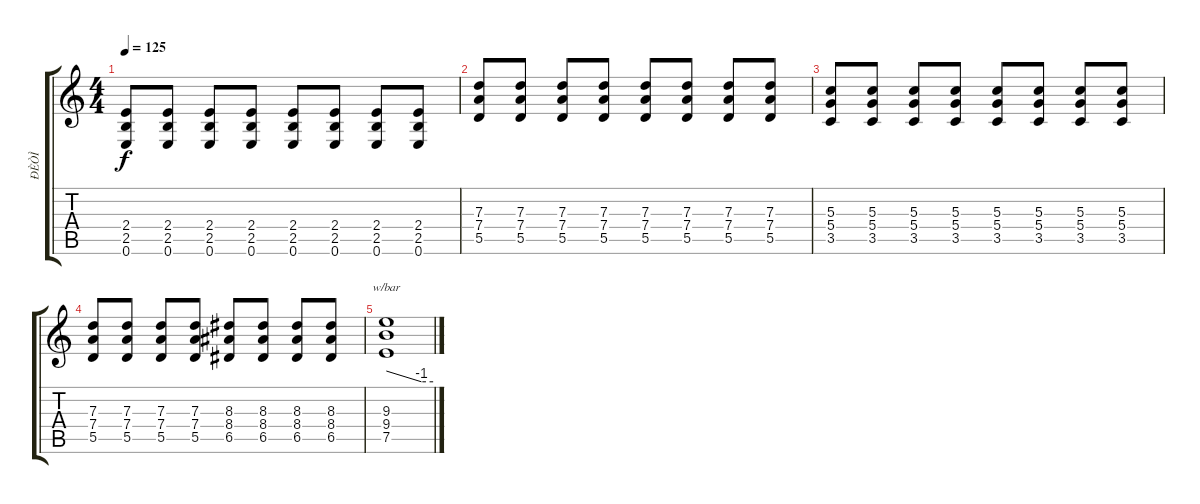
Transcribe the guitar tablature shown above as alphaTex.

\track ("ÐÈÒÌ" "ÐÈÒÌ") {instrument distortionguitar}
\staff {score tabs}
\tuning (E4 B3 G3 D3 A2 E2) {hide}
\ts (4 4)
\tempo 125
\clef g2
\ks c
(2.4 2.5 0.6).8{dy f} (2.4 2.5 0.6).8 (2.4 2.5 0.6).8 (2.4 2.5 0.6).8 (2.4 2.5 0.6).8 (2.4 2.5 0.6).8 (2.4 2.5 0.6).8 (2.4 2.5 0.6).8 |
(7.3 7.4 5.5).8 (7.3 7.4 5.5).8 (7.3 7.4 5.5).8 (7.3 7.4 5.5).8 (7.3 7.4 5.5).8 (7.3 7.4 5.5).8 (7.3 7.4 5.5).8 (7.3 7.4 5.5).8 |
(5.3 5.4 3.5).8 (5.3 5.4 3.5).8 (5.3 5.4 3.5).8 (5.3 5.4 3.5).8 (5.3 5.4 3.5).8 (5.3 5.4 3.5).8 (5.3 5.4 3.5).8 (5.3 5.4 3.5).8 |
(7.3 7.4 5.5).8 (7.3 7.4 5.5).8 (7.3 7.4 5.5).8 (7.3 7.4 5.5).8 (8.3 8.4 6.5).8 (8.3 8.4 6.5).8 (8.3 8.4 6.5).8 (8.3 8.4 6.5).8 |
(9.3 9.4 7.5).1{tbe (custom default 0 0 45 -4 60 -4)}
